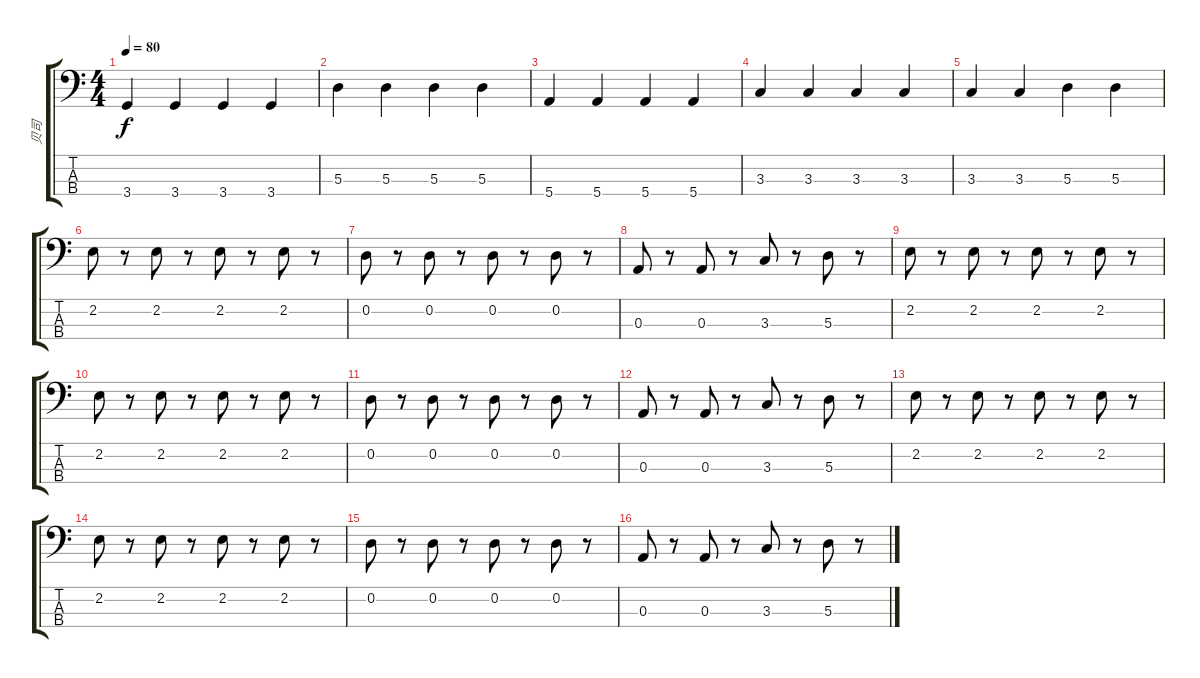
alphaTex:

\track ("贝司" "贝司") {instrument electricbasspick}
\staff {score tabs}
\tuning (G2 D2 A1 E1) {hide}
\ts (4 4)
\tempo 80
\clef f4
\ks c
3.4.4{dy f} 3.4.4 3.4.4 3.4.4 |
5.3.4 5.3.4 5.3.4 5.3.4 |
5.4.4 5.4.4 5.4.4 5.4.4 |
3.3.4 3.3.4 3.3.4 3.3.4 |
3.3.4 3.3.4 5.3.4 5.3.4 |
2.2.8 r.8 2.2.8 r.8 2.2.8 r.8 2.2.8 r.8 |
0.2.8 r.8 0.2.8 r.8 0.2.8 r.8 0.2.8 r.8 |
0.3.8 r.8 0.3.8 r.8 3.3.8 r.8 5.3.8 r.8 |
2.2.8 r.8 2.2.8 r.8 2.2.8 r.8 2.2.8 r.8 |
2.2.8 r.8 2.2.8 r.8 2.2.8 r.8 2.2.8 r.8 |
0.2.8 r.8 0.2.8 r.8 0.2.8 r.8 0.2.8 r.8 |
0.3.8 r.8 0.3.8 r.8 3.3.8 r.8 5.3.8 r.8 |
2.2.8 r.8 2.2.8 r.8 2.2.8 r.8 2.2.8 r.8 |
2.2.8 r.8 2.2.8 r.8 2.2.8 r.8 2.2.8 r.8 |
0.2.8 r.8 0.2.8 r.8 0.2.8 r.8 0.2.8 r.8 |
0.3.8 r.8 0.3.8 r.8 3.3.8 r.8 5.3.8 r.8
